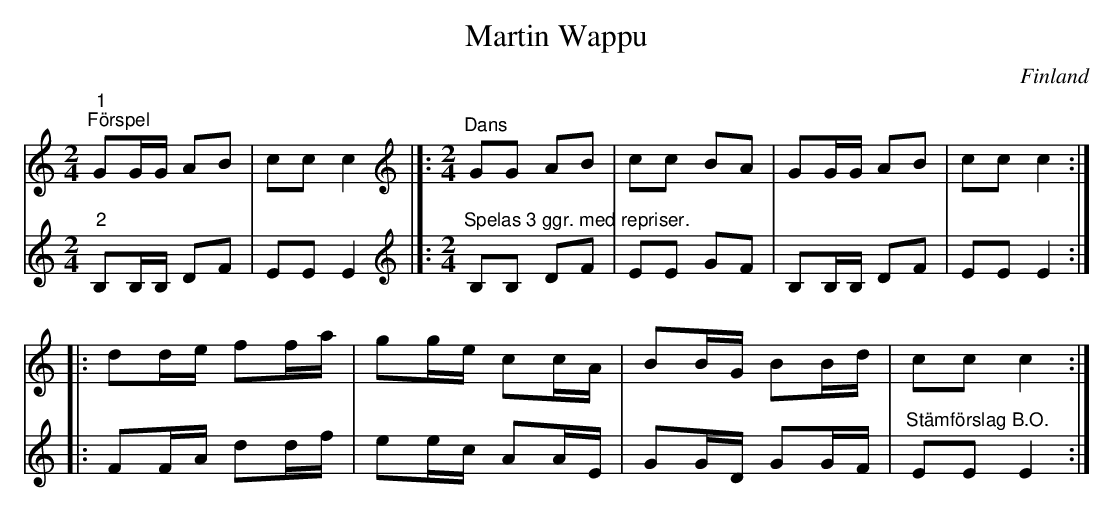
X:1
T:Martin Wappu
O:Finland
L:1/8
M:2/4
K:C
V:1
"^1""^Förspel" GG/G/ AB | cc c2 |]:[M:2/4][K:treble]"^Dans" GG AB | cc BA | GG/G/ AB | cc c2 ::
dd/e/ ff/a/ | gg/e/ cc/A/ | BB/G/ BB/d/ | cc c2 :|
V:2
"^2" B,B,/B,/ DF | EE E2 |]:[M:2/4][K:treble] "^Spelas 3 ggr. med repriser." B,B, DF | EE GF |
B,B,/B,/ DF | EE E2 :: FF/A/ dd/f/ | ee/c/ AA/E/ | GG/D/ GG/F/ | "^Stämförslag B.O." EE E2 :|
